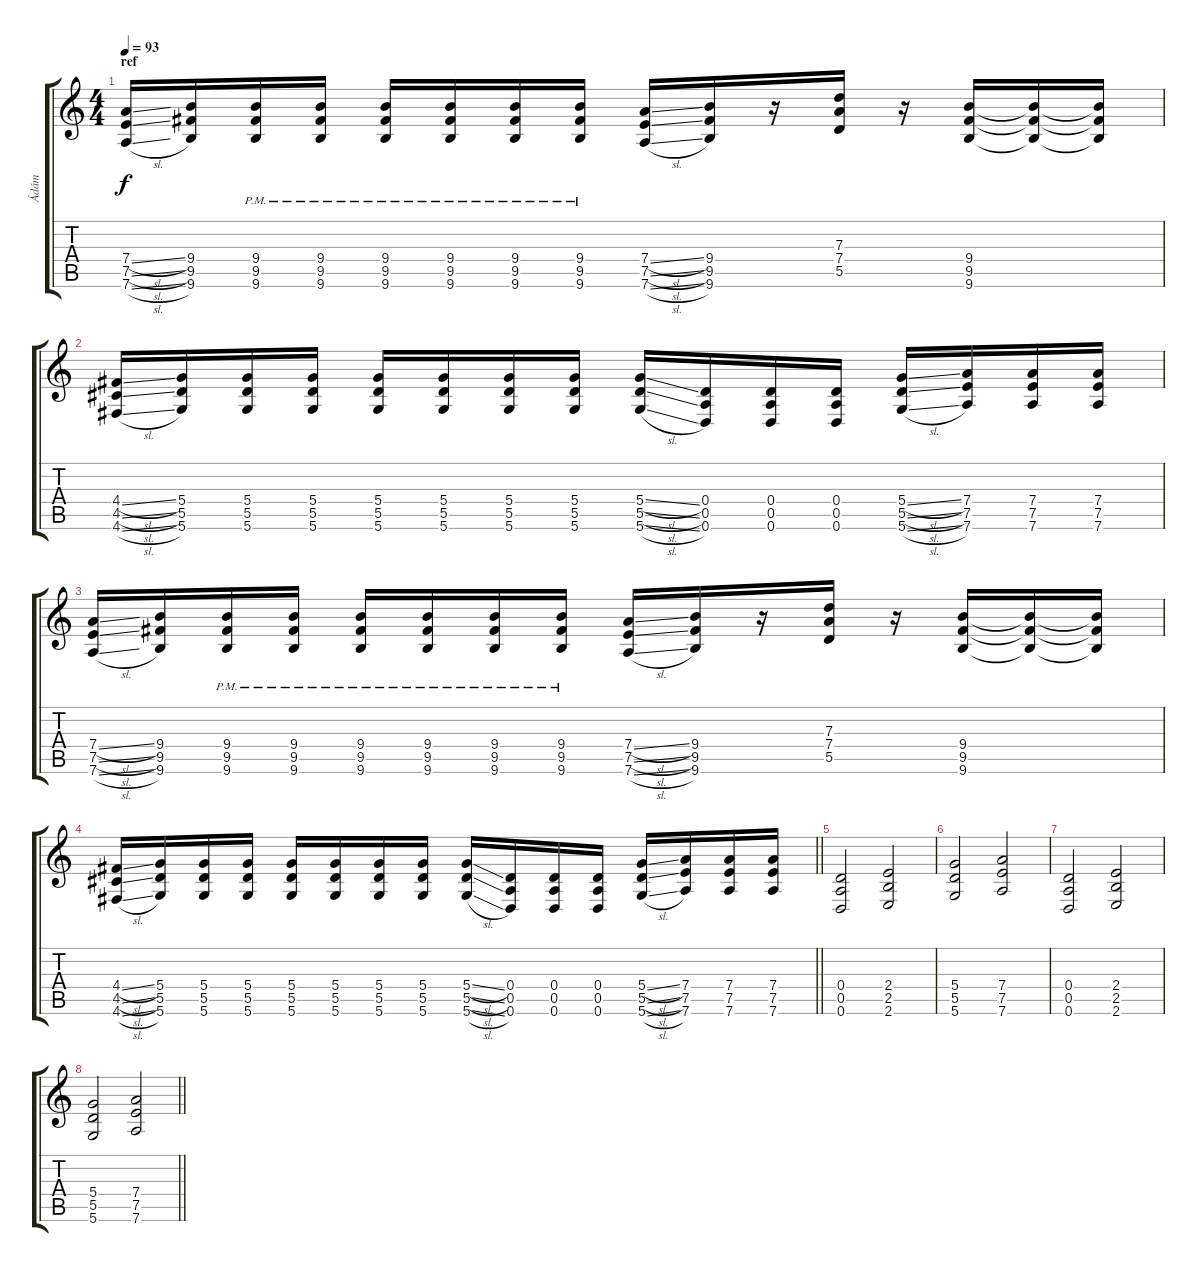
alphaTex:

\track ("Ádám" "Ádám") {instrument distortionguitar}
\staff {score tabs}
\tuning (E4 B3 G3 D3 A2 D2) {hide}
\ts (4 4)
\section ("" "ref")
\tempo 93
\clef g2
\ks c
(7.4{sl} 7.5{sl} 7.6{sl}).16{dy f} (9.4 9.5 9.6).16 (9.4{pm} 9.5{pm} 9.6{pm}).16 (9.4{pm} 9.5{pm} 9.6{pm}).16 (9.4{pm} 9.5{pm} 9.6{pm}).16 (9.4{pm} 9.5{pm} 9.6{pm}).16 (9.4{pm} 9.5{pm} 9.6{pm}).16 (9.4{pm} 9.5{pm} 9.6{pm}).16 (7.4{sl} 7.5{sl} 7.6{sl}).16 (9.4 9.5 9.6).16 r.16 (7.3 7.4 5.5).16 r.16 (9.4 9.5 9.6).16 (9.4{t} 9.5{t} 9.6{t}).16 (9.4{t} 9.5{t} 9.6{t}).16 |
(4.4{sl} 4.5{sl} 4.6{sl}).16 (5.4 5.5 5.6).16 (5.4 5.5 5.6).16 (5.4 5.5 5.6).16 (5.4 5.5 5.6).16 (5.4 5.5 5.6).16 (5.4 5.5 5.6).16 (5.4 5.5 5.6).16 (5.4{sl} 5.5{sl} 5.6{sl}).16 (0.4 0.5 0.6).16 (0.4 0.5 0.6).16 (0.4 0.5 0.6).16 (5.4{sl} 5.5{sl} 5.6{sl}).16 (7.4 7.5 7.6).16 (7.4 7.5 7.6).16 (7.4 7.5 7.6).16 |
(7.4{sl} 7.5{sl} 7.6{sl}).16 (9.4 9.5 9.6).16 (9.4{pm} 9.5{pm} 9.6{pm}).16 (9.4{pm} 9.5{pm} 9.6{pm}).16 (9.4{pm} 9.5{pm} 9.6{pm}).16 (9.4{pm} 9.5{pm} 9.6{pm}).16 (9.4{pm} 9.5{pm} 9.6{pm}).16 (9.4{pm} 9.5{pm} 9.6{pm}).16 (7.4{sl} 7.5{sl} 7.6{sl}).16 (9.4 9.5 9.6).16 r.16 (7.3 7.4 5.5).16 r.16 (9.4 9.5 9.6).16 (9.4{t} 9.5{t} 9.6{t}).16 (9.4{t} 9.5{t} 9.6{t}).16 |
\barLineRight lightlight
(4.4{sl} 4.5{sl} 4.6{sl}).16 (5.4 5.5 5.6).16 (5.4 5.5 5.6).16 (5.4 5.5 5.6).16 (5.4 5.5 5.6).16 (5.4 5.5 5.6).16 (5.4 5.5 5.6).16 (5.4 5.5 5.6).16 (5.4{sl} 5.5{sl} 5.6{sl}).16 (0.4 0.5 0.6).16 (0.4 0.5 0.6).16 (0.4 0.5 0.6).16 (5.4{sl} 5.5{sl} 5.6{sl}).16 (7.4 7.5 7.6).16 (7.4 7.5 7.6).16 (7.4 7.5 7.6).16 |
(0.4 0.5 0.6).2 (2.4 2.5 2.6).2 |
(5.4 5.5 5.6).2 (7.4 7.5 7.6).2 |
(0.4 0.5 0.6).2 (2.4 2.5 2.6).2 |
\barLineRight lightlight
(5.4 5.5 5.6).2 (7.4 7.5 7.6).2
